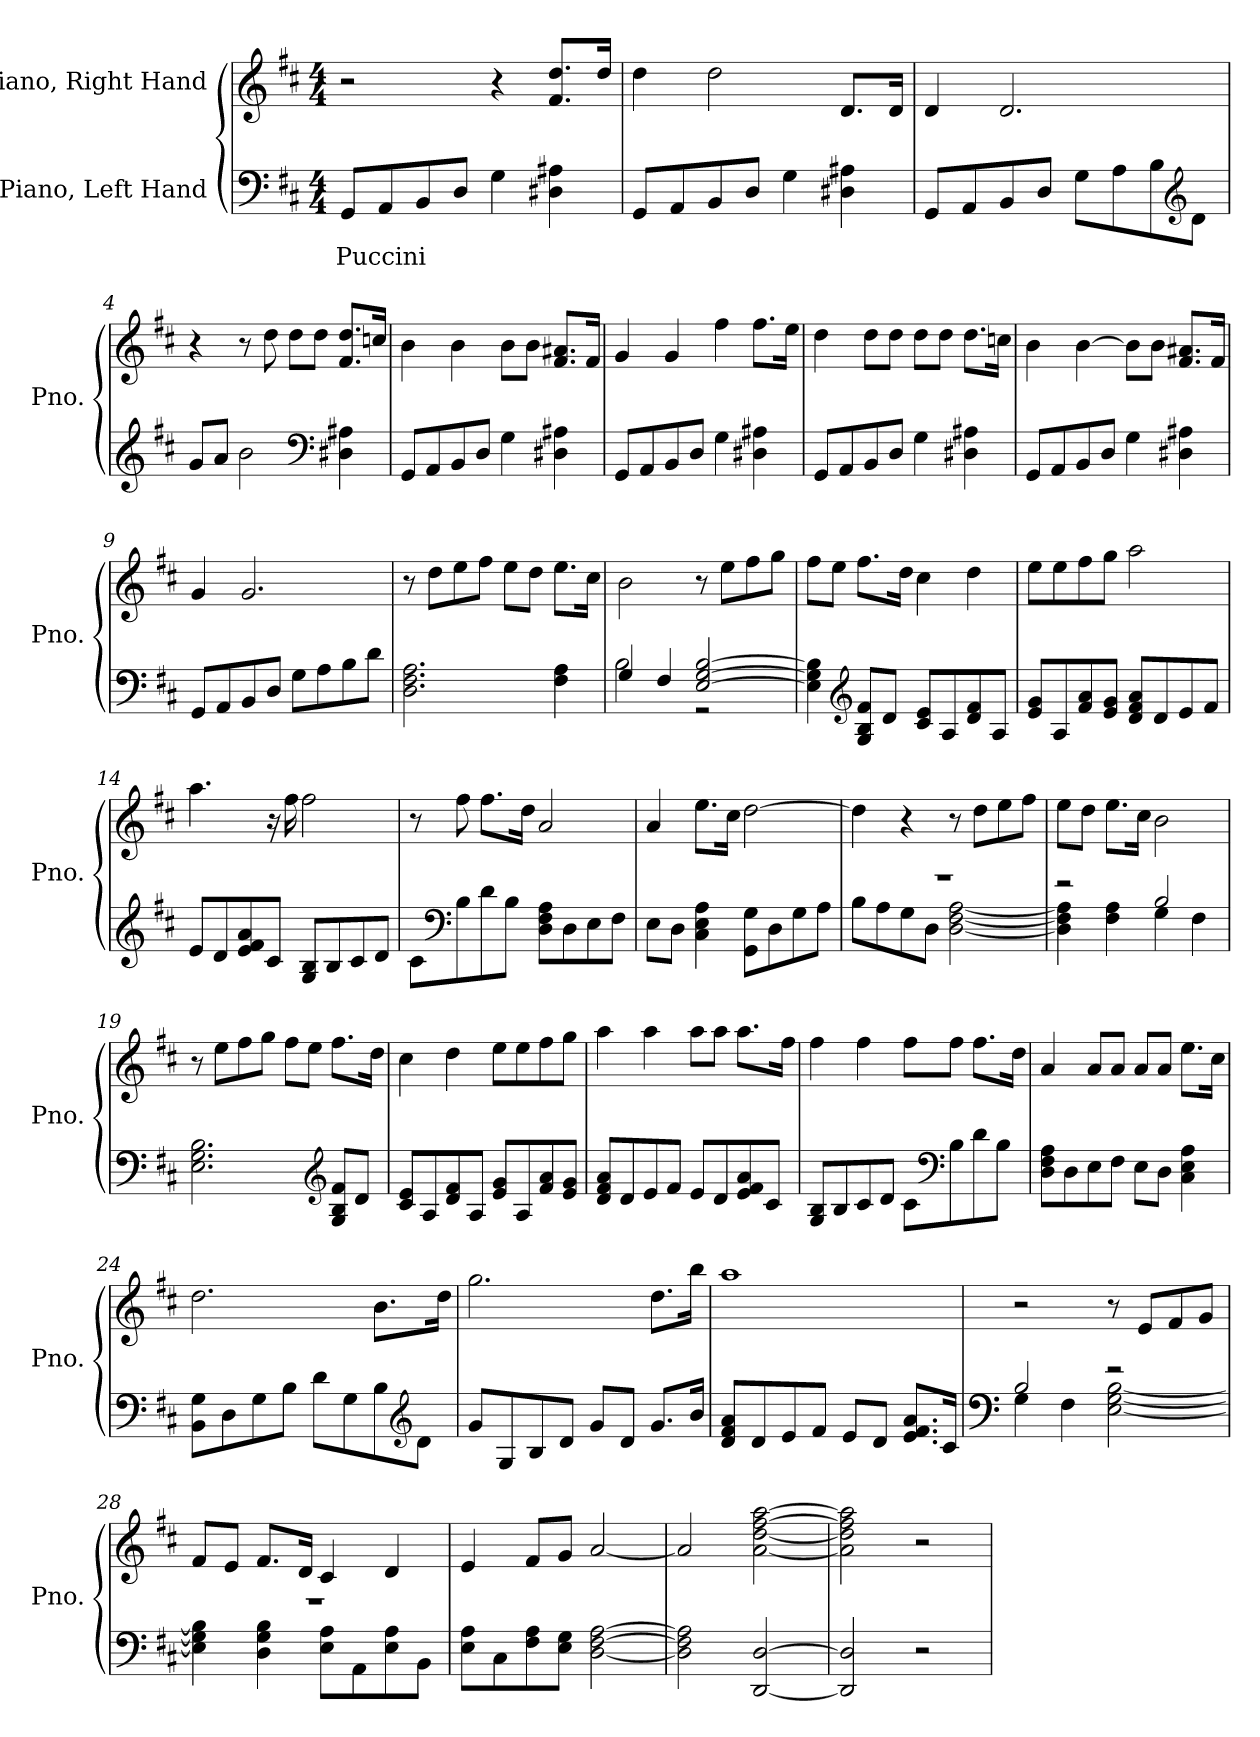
**kern	**text	**kern
*part2	*part2	*part1
*staff2	*staff2	*staff1
*I"Piano, Left Hand	*	*I"Piano, Right Hand
*I'Pno.	*	*I'Pno.
*clefF4	*	*clefG2
*k[f#c#]	*	*k[f#c#]
*M4/4	*	*M4/4
*MM100	*	*MM100
=1	=1	=1
!	!LO:LY:b	!
8GG/L	Puccini	2r
8AA/	.	.
8BB/	.	.
8D/J	.	.
4G\	.	4r
4D#X\ 4A#X\	.	8.f#/ 8.dd/L
.	.	16dd/Jk
=2	=2	=2
8GG/L	.	4dd\
8AA/	.	.
8BB/	.	2dd\
8D/J	.	.
4G\	.	.
4D#X\ 4A#X\	.	8.d/L
.	.	16d/Jk
=3	=3	=3
8GG/L	.	4d/
8AA/	.	.
8BB/	.	2.d/
8D/J	.	.
8G\L	.	.
8A\	.	.
8B\	.	.
*clefG2	*	*
8d\J	.	.
!!LO:LB:g=z
=4	=4	=4
8g/L	.	4r
8a/J	.	.
2b\	.	8r
.	.	8dd\
.	.	8dd\L
.	.	8dd\J
*clefF4	*	*
4D#X\ 4A#X\	.	8.f#/ 8.dd/L
.	.	16ccn/Jk
=5	=5	=5
8GG/L	.	4b\
8AA/	.	.
8BB/	.	4b\
8D/J	.	.
4G\	.	8b\L
.	.	8b\J
4D#X\ 4A#X\	.	8.f#/ 8.a#X/L
.	.	16f#/Jk
=6	=6	=6
8GG/L	.	4g/
8AA/	.	.
8BB/	.	4g/
8D/J	.	.
4G\	.	4ff#\
4D#X\ 4A#X\	.	8.ff#\L
.	.	16ee\Jk
=7	=7	=7
8GG/L	.	4dd\
8AA/	.	.
8BB/	.	8dd\L
8D/J	.	8dd\J
4G\	.	8dd\L
.	.	8dd\J
4D#X\ 4A#X\	.	8.dd\L
.	.	16ccn\Jk
!!LO:LB:g=z
=8	=8	=8
8GG/L	.	4b\
8AA/	.	.
8BB/	.	[4b\
8D/J	.	.
4G\	.	8b\L]
.	.	8b\J
4D#X\ 4A#X\	.	8.f#/ 8.a#X/L
.	.	16f#/Jk
=9	=9	=9
8GG/L	.	4g/
8AA/	.	.
8BB/	.	2.g/
8D/J	.	.
8G\L	.	.
8A\	.	.
8B\	.	.
8d\J	.	.
=10	=10	=10
2.D\ 2.F#\ 2.A\	.	8r
.	.	8dd\L
.	.	8ee\
.	.	8ff#\J
.	.	8ee\L
.	.	8dd\J
4F#\ 4A\	.	8.ee\L
.	.	16cc#\Jk
=11	=11	=11
*^	*	*
4G/	2B\	.	2b\
4F#/	.	.	.
[2E/ [2G/ [2B/	2r	.	8r
.	.	.	8ee\L
.	.	.	8ff#\
.	.	.	8gg\J
*v	*v	*	*
!!LO:LB:g=z
=12	=12	=12
4E\] 4G\] 4B\]	.	8ff#\L
.	.	8ee\J
*clefG2	*	*
8G/ 8B/ 8f#/L	.	8.ff#\L
8d/J	.	.
.	.	16dd\Jk
8c#/ 8e/L	.	4cc#\
8A/	.	.
8d/ 8f#/	.	4dd\
8A/J	.	.
=13	=13	=13
8e/ 8g/L	.	8ee\L
8A/	.	8ee\
8f#/ 8a/	.	8ff#\
8e/ 8g/J	.	8gg\J
8d/ 8f#/ 8a/L	.	2aa\
8d/	.	.
8e/	.	.
8f#/J	.	.
=14	=14	=14
8e/L	.	4.aa\
8d/	.	.
8e/ 8f#/ 8a/	.	.
8c#/J	.	16r
.	.	16ff#\
8G/ 8B/L	.	2ff#\
8B/	.	.
8c#/	.	.
8d/J	.	.
=15	=15	=15
8c#\L	.	8r
*clefF4	*	*
8B\	.	8ff#\
8d\	.	8.ff#\L
8B\J	.	.
.	.	16dd\Jk
8D\ 8F#\ 8A\L	.	2a/
8D\	.	.
8E\	.	.
8F#\J	.	.
!!LO:LB:g=z
=16	=16	=16
8E\L	.	4a/
8D\J	.	.
4C#\ 4E\ 4A\	.	8.ee\L
.	.	16cc#\Jk
8GG\ 8G\L	.	[2dd\
8D\	.	.
8G\	.	.
8A\J	.	.
=17	=17	=17
*^	*	*
1r	8B\L	.	4dd\]
.	8A\	.	.
.	8G\	.	4r
.	8D\J	.	.
.	[2D\ [2F#\ [2A\	.	8r
.	.	.	8dd\L
.	.	.	8ee\
.	.	.	8ff#\J
=18	=18	=18	=18
2r	4D\] 4F#\] 4A\]	.	8ee\L
.	.	.	8dd\J
.	4F#\ 4A\	.	8.ee\L
.	.	.	16cc#\Jk
2B/	4G\	.	2b\
.	4F#\	.	.
*v	*v	*	*
=19	=19	=19
2.E\ 2.G\ 2.B\	.	8r
.	.	8ee\L
.	.	8ff#\
.	.	8gg\J
.	.	8ff#\L
.	.	8ee\J
*clefG2	*	*
8G/ 8B/ 8f#/L	.	8.ff#\L
8d/J	.	.
.	.	16dd\Jk
=20	=20	=20
8c#/ 8e/L	.	4cc#\
8A/	.	.
8d/ 8f#/	.	4dd\
8A/J	.	.
8e/ 8g/L	.	8ee\L
8A/	.	8ee\
8f#/ 8a/	.	8ff#\
8e/ 8g/J	.	8gg\J
!!LO:LB:g=z
=21	=21	=21
8d/ 8f#/ 8a/L	.	4aa\
8d/	.	.
8e/	.	4aa\
8f#/J	.	.
8e/L	.	8aa\L
8d/	.	8aa\J
8e/ 8f#/ 8a/	.	8.aa\L
8c#/J	.	.
.	.	16ff#\Jk
=22	=22	=22
8G/ 8B/L	.	4ff#\
8B/	.	.
8c#/	.	4ff#\
8d/J	.	.
8c#\L	.	8ff#\L
*clefF4	*	*
8B\	.	8ff#\J
8d\	.	8.ff#\L
8B\J	.	.
.	.	16dd\Jk
=23	=23	=23
8D\ 8F#\ 8A\L	.	4a/
8D\	.	.
8E\	.	8a/L
8F#\J	.	8a/J
8E\L	.	8a/L
8D\J	.	8a/J
4C#\ 4E\ 4A\	.	8.ee\L
.	.	16cc#\Jk
=24	=24	=24
8BB\ 8G\L	.	2.dd\
8D\	.	.
8G\	.	.
8B\J	.	.
8d\L	.	.
8G\	.	.
8B\	.	8.b\L
*clefG2	*	*
8d\J	.	.
.	.	16dd\Jk
!!LO:PB:g=z
=25	=25	=25
8g/L	.	2.gg\
8G/	.	.
8B/	.	.
8d/J	.	.
8g/L	.	.
8d/J	.	.
8.g/L	.	8.dd\L
16b/Jk	.	16bb\Jk
=26	=26	=26
8d/ 8f#/ 8a/L	.	1aa
8d/	.	.
8e/	.	.
8f#/J	.	.
8e/L	.	.
8d/J	.	.
8.e/ 8.f#/ 8.a/L	.	.
16c#/Jk	.	.
=27	=27	=27
*clefF4	*	*
*^	*	*
2B/	4G\	.	2r
.	4F#\	.	.
2r	[2E\ [2G\ [2B\	.	8r
.	.	.	8e/L
.	.	.	8f#/
.	.	.	8g/J
=28	=28	=28	=28
1r	4E\] 4G\] 4B\]	.	8f#/L
.	.	.	8e/J
.	4D\ 4G\ 4B\	.	8.f#/L
.	.	.	16d/Jk
.	8E\ 8A\L	.	4c#/
.	8AA\	.	.
.	8E\ 8A\	.	4d/
.	8BB\J	.	.
*v	*v	*	*
=29	=29	=29
8E\ 8A\L	.	4e/
8C#\	.	.
8F#\ 8A\	.	8f#/L
8E\ 8G\J	.	8g/J
[2D\ [2F#\ [2A\	.	[2a/
!!LO:LB:g=z
=30	=30	=30
2D\] 2F#\] 2A\]	.	2a/]
[2DD/ [2D/	.	[2a\ [2dd\ [2ff#\ [2aa\
=31	=31	=31
2DD/] 2D/]	.	2a\] 2dd\] 2ff#\] 2aa\]
2r	.	2r
=	=	=
*-	*-	*-
